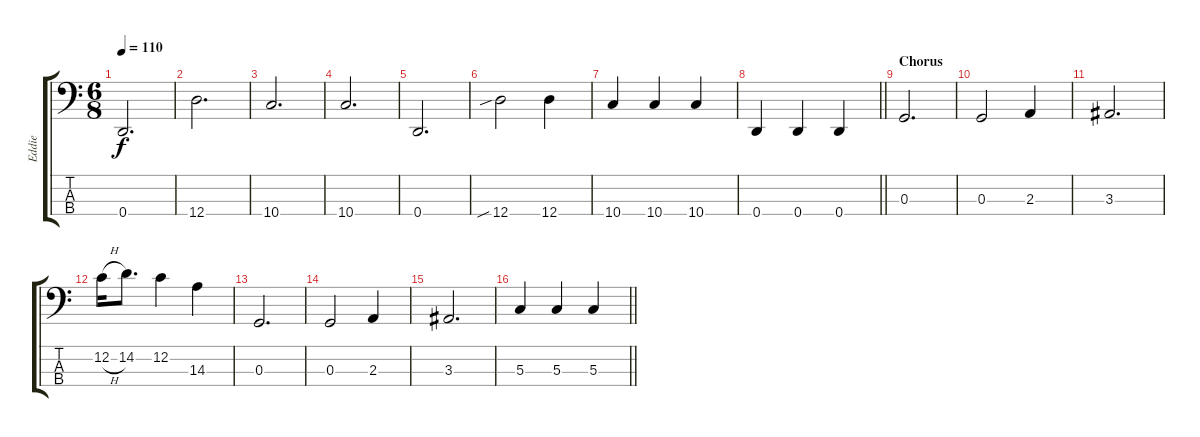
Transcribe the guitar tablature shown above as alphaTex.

\track ("Eddie" "Eddie") {instrument electricbassfinger}
\staff {score tabs}
\tuning (F2 C2 G1 D1) {hide}
\ts (6 8)
\tempo 110
\clef f4
\ks c
0.4.2{d dy f} |
12.4.2{d} |
10.4.2{d} |
10.4.2{d} |
0.4.2{d} |
12.4{sib}.2 12.4.4 |
10.4.4 10.4.4 10.4.4 |
\barLineRight lightlight
0.4.4 0.4.4 0.4.4 |
\section ("" "Chorus")
0.3.2{d} |
0.3.2 2.3.4 |
3.3.2{d} |
12.2{h}.16 14.2.8{d} 12.2.4 14.3.4 |
0.3.2{d} |
0.3.2 2.3.4 |
3.3.2{d} |
\barLineRight lightlight
5.3.4 5.3.4 5.3.4
